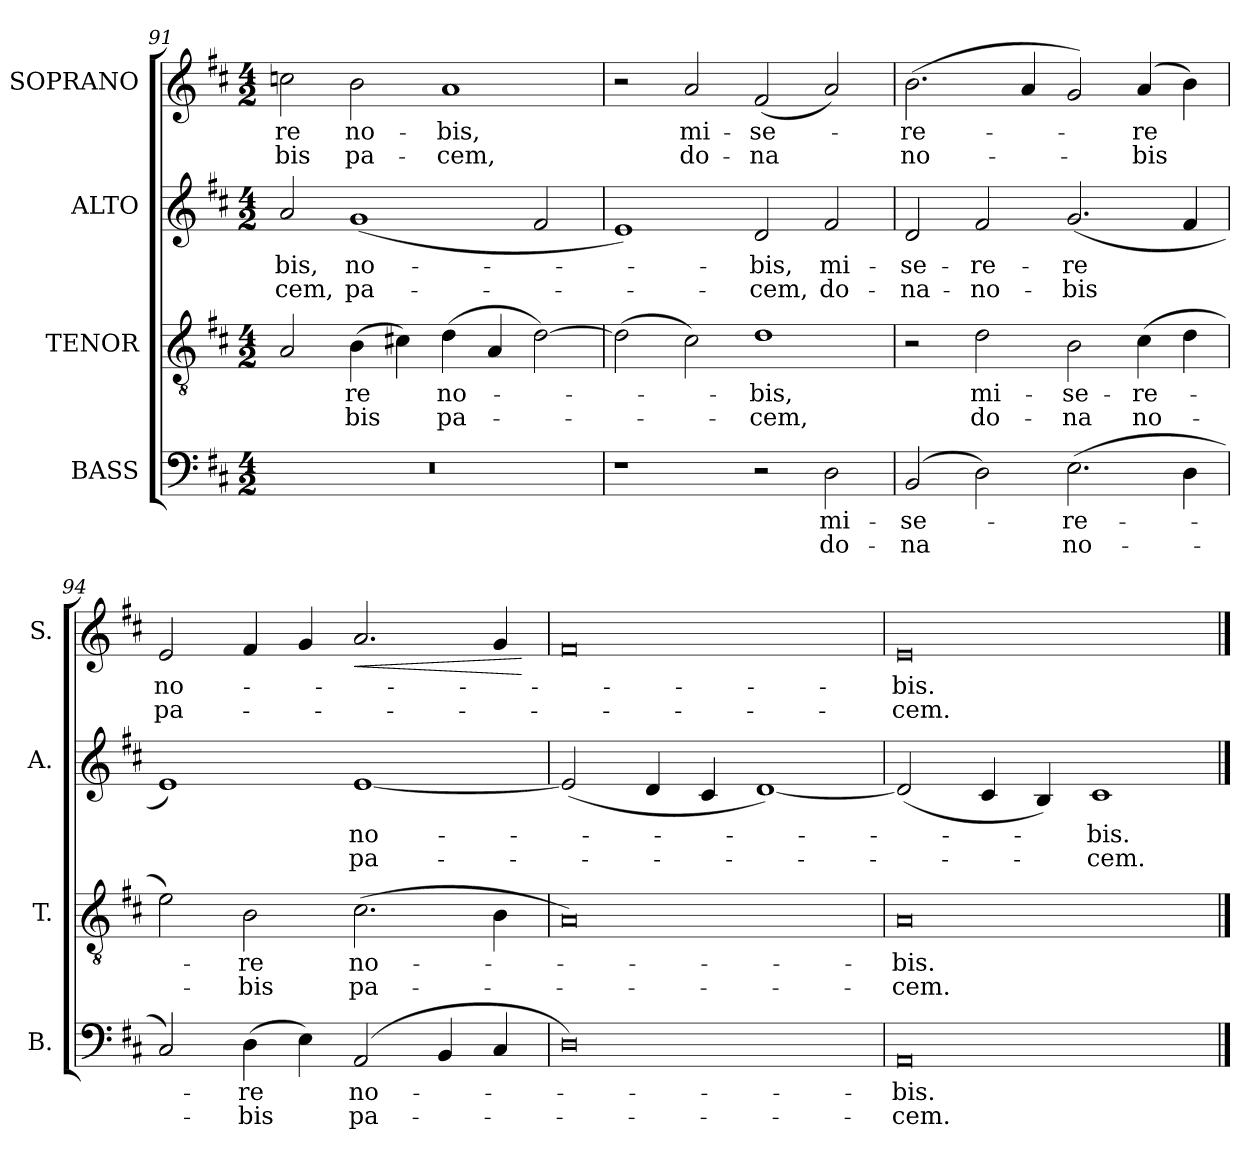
**kern	**text	**text	**kern	**text	**text	**kern	**text	**text	**kern	**text	**text	**dynam
*part4	*part4	*part4	*part3	*part3	*part3	*part2	*part2	*part2	*part1	*part1	*part1	*part1
*staff4	*staff4	*staff4	*staff3	*staff3	*staff3	*staff2	*staff2	*staff2	*staff1	*staff1	*staff1	*staff1
*I"BASS	*	*	*I"TENOR	*	*	*I"ALTO	*	*	*I"SOPRANO	*	*	*
*I'B.	*	*	*I'T.	*	*	*I'A.	*	*	*I'S.	*	*	*
*clefF4	*	*	*clefGv2	*	*	*clefG2	*	*	*clefG2	*	*	*
*	*	*	*ITrd7c12	*	*	*	*	*	*	*	*	*
*k[f#c#]	*	*	*k[f#c#]	*	*	*k[f#c#]	*	*	*k[f#c#]	*	*	*
*D:	*	*	*D:	*	*	*D:	*	*	*D:	*	*	*
*M4/2	*	*	*M4/2	*	*	*M4/2	*	*	*M4/2	*	*	*
=91	=91	=91	=91	=91	=91	=91	=91	=91	=91	=91	=91	=91
!LO:N:vis=1	!	!	!	!	!	!	!	!	!	!	!	!
!	!	!	!	!	!	!	!LO:LY:b:color=#000000	!LO:LY:b:color=#000000	!	!	!	!
!	!	!	!	!	!	!	!	!	!	!LO:LY:b:color=#000000	!LO:LY:b:color=#000000	!
0r	.	.	2AAi/	.	.	2ai/	-bis,	-cem,	2ccni\	-re	-bis	.
!	!	!	!	!LO:LY:b:color=#000000	!LO:LY:b:color=#000000	!	!	!	!	!	!	!
!	!	!	!	!	!	!	!LO:LY:b:color=#000000	!LO:LY:b:color=#000000	!	!	!	!
!	!	!	!	!	!	!	!	!	!	!LO:LY:b:color=#000000	!LO:LY:b:color=#000000	!
.	.	.	(4BBi\	-re	-bis	(1gi	no-	pa-	2bi\	no-	pa-	.
.	.	.	4C#Xi\)	.	.	.	.	.	.	.	.	.
!	!	!	!	!LO:LY:b:color=#000000	!LO:LY:b:color=#000000	!	!	!	!	!	!	!
!	!	!	!	!	!	!	!	!	!	!LO:LY:b:color=#000000	!LO:LY:b:color=#000000	!
.	.	.	(4Di\	no-	pa-	.	.	.	1ai	-bis,	-cem,	.
.	.	.	4AAi/	.	.	.	.	.	.	.	.	.
.	.	.	[2Di\)	.	.	2f#i/	.	.	.	.	.	.
=92	=92	=92	=92	=92	=92	=92	=92	=92	=92	=92	=92	=92
1r	.	.	(2Di\]	.	.	1ei)	.	.	2r	.	.	.
!	!	!	!	!	!	!	!	!	!	!LO:LY:b:color=#000000	!LO:LY:b:color=#000000	!
.	.	.	2C#i\)	.	.	.	.	.	2ai/	mi-	do-	.
!	!	!	!	!LO:LY:b:color=#000000	!LO:LY:b:color=#000000	!	!	!	!	!	!	!
!	!	!	!	!	!	!	!LO:LY:b:color=#000000	!LO:LY:b:color=#000000	!	!	!	!
!	!	!	!	!	!	!	!	!	!	!LO:LY:b:color=#000000	!LO:LY:b:color=#000000	!
2r	.	.	1Di	-bis,	-cem,	2di/	-bis,	-cem,	(2f#i/	-se-	-na	.
!	!LO:LY:b:color=#000000	!LO:LY:b:color=#000000	!	!	!	!	!	!	!	!	!	!
!	!	!	!	!	!	!	!LO:LY:b:color=#000000	!LO:LY:b:color=#000000	!	!	!	!
2Di\	mi-	do-	.	.	.	2f#i/	mi-	do-	2ai/)	.	.	.
=93	=93	=93	=93	=93	=93	=93	=93	=93	=93	=93	=93	=93
!	!LO:LY:b:color=#000000	!LO:LY:b:color=#000000	!	!	!	!	!	!	!	!	!	!
!	!	!	!	!	!	!	!LO:LY:b:color=#000000	!LO:LY:b:color=#000000	!	!	!	!
!	!	!	!	!	!	!	!	!	!	!LO:LY:b:color=#000000	!LO:LY:b:color=#000000	!
(2BBi/	-se-	-na	2r	.	.	2di/	-se-	-na-	(2.bi\	-re-	no-	.
!	!	!	!	!LO:LY:b:color=#000000	!LO:LY:b:color=#000000	!	!	!	!	!	!	!
!	!	!	!	!	!	!	!LO:LY:b:color=#000000	!LO:LY:b:color=#000000	!	!	!	!
2Di\)	.	.	2Di\	mi-	do-	2f#i/	-re-	-no-	.	.	.	.
.	.	.	.	.	.	.	.	.	4ai/	.	.	.
!	!LO:LY:b:color=#000000	!LO:LY:b:color=#000000	!	!	!	!	!	!	!	!	!	!
!	!	!	!	!LO:LY:b:color=#000000	!LO:LY:b:color=#000000	!	!	!	!	!	!	!
!	!	!	!	!	!	!	!LO:LY:b:color=#000000	!LO:LY:b:color=#000000	!	!	!	!
(2.Ei\	-re-	no-	2BBi\	-se-	-na	(2.gi/	-re	-bis	2gi/)	.	.	.
!	!	!	!	!LO:LY:b:color=#000000	!LO:LY:b:color=#000000	!	!	!	!	!	!	!
!	!	!	!	!	!	!	!	!	!	!LO:LY:b:color=#000000	!LO:LY:b:color=#000000	!
.	.	.	(4C#i\	-re-	no-	.	.	.	(4ai/	-re	-bis	.
4Di\	.	.	4Di\	.	.	4f#i/	.	.	4bi\)	.	.	.
=94	=94	=94	=94	=94	=94	=94	=94	=94	=94	=94	=94	=94
!	!	!	!	!	!	!	!	!	!	!LO:LY:b:color=#000000	!LO:LY:b:color=#000000	!
2C#i/)	.	.	2Ei\)	.	.	1ei)	.	.	2ei/	no-	pa-	.
!	!LO:LY:b:color=#000000	!LO:LY:b:color=#000000	!	!	!	!	!	!	!	!	!	!
!	!	!	!	!LO:LY:b:color=#000000	!LO:LY:b:color=#000000	!	!	!	!	!	!	!
(4Di\	-re	-bis	2BBi\	-re	-bis	.	.	.	4f#i/	.	.	.
4Ei\)	.	.	.	.	.	.	.	.	4gi/	.	.	.
!	!LO:LY:b:color=#000000	!LO:LY:b:color=#000000	!	!	!	!	!	!	!	!	!	!
!	!	!	!	!LO:LY:b:color=#000000	!LO:LY:b:color=#000000	!	!	!	!	!	!	!
!	!	!	!	!	!	!	!LO:LY:b:color=#000000	!LO:LY:b:color=#000000	!	!	!	!LO:HP:b
(2AAi/	no-	pa-	(2.C#i\	no-	pa-	[1ei	no-	pa-	2.ai/	.	.	<
4BBi/	.	.	.	.	.	.	.	.	.	.	.	.
4C#i/	.	.	4BBi\	.	.	.	.	.	4gi/	.	.	.
.	.	.	.	.	.	.	.	.	.	.	.	[
=95	=95	=95	=95	=95	=95	=95	=95	=95	=95	=95	=95	=95
0Di)	.	.	0AAi)	.	.	(2ei/]	.	.	0f#i	.	.	.
.	.	.	.	.	.	4di/	.	.	.	.	.	.
.	.	.	.	.	.	4c#i/	.	.	.	.	.	.
.	.	.	.	.	.	[1di)	.	.	.	.	.	.
=96	=96	=96	=96	=96	=96	=96	=96	=96	=96	=96	=96	=96
!	!LO:LY:b:color=#000000	!LO:LY:b:color=#000000	!	!	!	!	!	!	!	!	!	!
!	!	!	!	!LO:LY:b:color=#000000	!LO:LY:b:color=#000000	!	!	!	!	!	!	!
!	!	!	!	!	!	!	!	!	!	!LO:LY:b:color=#000000	!LO:LY:b:color=#000000	!
0AAi	-bis.	-cem.	0AAi	-bis.	-cem.	(2di/]	.	.	0ei	-bis.	-cem.	.
.	.	.	.	.	.	4c#i/	.	.	.	.	.	.
.	.	.	.	.	.	4Bi/)	.	.	.	.	.	.
!	!	!	!	!	!	!	!LO:LY:b:color=#000000	!LO:LY:b:color=#000000	!	!	!	!
.	.	.	.	.	.	1c#i	-bis.	-cem.	.	.	.	.
==	==	==	==	==	==	==	==	==	==	==	==	==
*-	*-	*-	*-	*-	*-	*-	*-	*-	*-	*-	*-	*-
